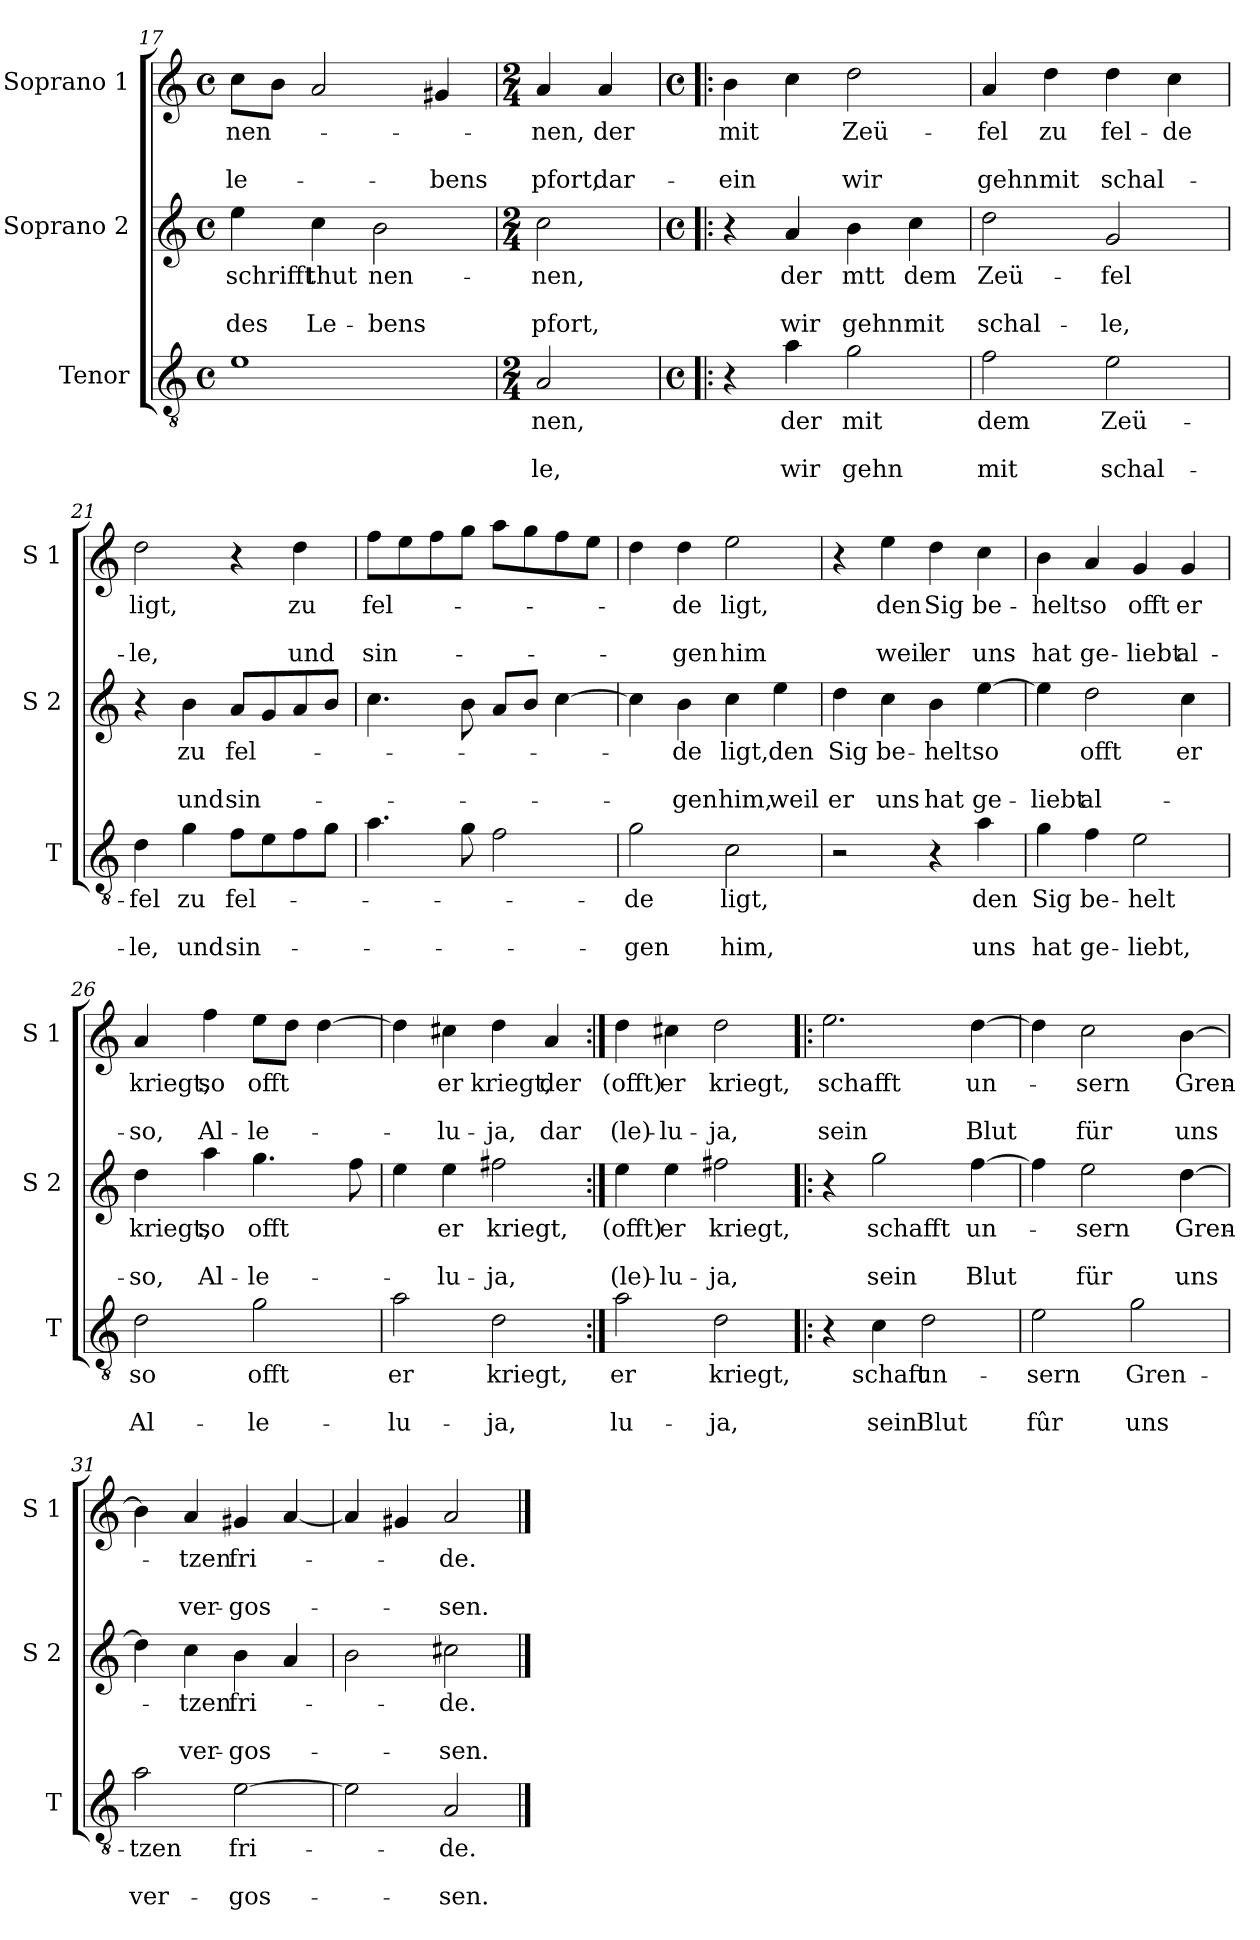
**kern	**text	**text	**text	**kern	**text	**text	**text	**kern	**text	**text	**text
*part3	*part3	*part3	*part3	*part2	*part2	*part2	*part2	*part1	*part1	*part1	*part1
*staff3	*staff3	*staff3	*staff3	*staff2	*staff2	*staff2	*staff2	*staff1	*staff1	*staff1	*staff1
*I"Tenor	*	*	*	*I"Soprano 2	*	*	*	*I"Soprano 1	*	*	*
*I'T	*	*	*	*I'S 2	*	*	*	*I'S 1	*	*	*
*clefGv2	*	*	*	*clefG2	*	*	*	*clefG2	*	*	*
*k[]	*	*	*	*k[]	*	*	*	*k[]	*	*	*
*C:	*	*	*	*C:	*	*	*	*C:	*	*	*
*M4/4	*	*	*	*M4/4	*	*	*	*M4/4	*	*	*
*met(c)	*	*	*	*met(c)	*	*	*	*met(c)	*	*	*
=17	=17	=17	=17	=17	=17	=17	=17	=17	=17	=17	=17
!	!	!	!	!	!LO:LY:b	!	!LO:LY:b	!	!LO:LY:b	!	!LO:LY:b
1e	.	.	.	4ee\	schrifft	.	des	8cc\L	nen-	.	le-
.	.	.	.	.	.	.	.	8b\J	.	.	.
!	!	!	!	!	!LO:LY:b	!	!LO:LY:b	!	!	!	!
.	.	.	.	4cc\	thut	.	Le-	2a/	.	.	.
!	!	!	!	!	!LO:LY:b	!	!LO:LY:b	!	!	!	!
.	.	.	.	2b\	nen-	.	-bens	.	.	.	.
!	!	!	!	!	!	!	!	!	!	!	!LO:LY:b
.	.	.	.	.	.	.	.	4g#X/	.	.	-bens
=18	=18	=18	=18	=18	=18	=18	=18	=18	=18	=18	=18
*M2/4	*	*	*	*M2/4	*	*	*	*M2/4	*	*	*
!	!LO:LY:b	!	!LO:LY:b	!	!LO:LY:b	!	!LO:LY:b	!	!LO:LY:b	!	!LO:LY:b
2A/	-nen,	.	-le,	2cc\	-nen,	.	pfort,	4a/	-nen,	.	pfort,
!	!	!	!	!	!	!	!	!	!LO:LY:b	!	!LO:LY:b
.	.	.	.	.	.	.	.	4a/	der	.	dar-
=19!|:	=19!|:	=19!|:	=19!|:	=19!|:	=19!|:	=19!|:	=19!|:	=19!|:	=19!|:	=19!|:	=19!|:
*M4/4	*	*	*	*M4/4	*	*	*	*M4/4	*	*	*
*met(c)	*	*	*	*met(c)	*	*	*	*met(c)	*	*	*
!	!	!	!	!	!	!	!	!	!LO:LY:b	!	!LO:LY:b
4r	.	.	.	4r	.	.	.	4b\	mit	.	-ein
!	!LO:LY:b	!	!LO:LY:b	!	!LO:LY:b	!	!LO:LY:b	!	!	!	!
4a\	der	.	wir	4a/	der	.	wir	4cc\	.	.	.
!	!LO:LY:b	!	!LO:LY:b	!	!LO:LY:b	!	!LO:LY:b	!	!LO:LY:b	!	!LO:LY:b
2g\	mit	.	gehn	4b\	mtt	.	gehn	2dd\	Zeü-	.	wir
!	!	!	!	!	!LO:LY:b	!	!LO:LY:b	!	!	!	!
.	.	.	.	4cc\	dem	.	mit	.	.	.	.
!!LO:LB:g=z
=20	=20	=20	=20	=20	=20	=20	=20	=20	=20	=20	=20
!	!LO:LY:b	!	!LO:LY:b	!	!LO:LY:b	!	!LO:LY:b	!	!LO:LY:b	!	!LO:LY:b
2f\	dem	.	mit	2dd\	Zeü-	.	schal-	4a/	-fel	.	gehn
!	!	!	!	!	!	!	!	!	!LO:LY:b	!	!LO:LY:b
.	.	.	.	.	.	.	.	4dd\	zu	.	mit
!	!LO:LY:b	!	!LO:LY:b	!	!LO:LY:b	!	!LO:LY:b	!	!LO:LY:b	!	!LO:LY:b
2e\	Zeü-	.	schal-	2g/	-fel	.	-le,	4dd\	fel-	.	schal-
!	!	!	!	!	!	!	!	!	!LO:LY:b	!	!
.	.	.	.	.	.	.	.	4cc\	-de	.	.
=21	=21	=21	=21	=21	=21	=21	=21	=21	=21	=21	=21
!	!LO:LY:b	!	!LO:LY:b	!	!	!	!	!	!LO:LY:b	!	!LO:LY:b
4d\	-fel	.	-le,	4r	.	.	.	2dd\	ligt,	.	-le,
!	!LO:LY:b	!	!LO:LY:b	!	!LO:LY:b	!	!LO:LY:b	!	!	!	!
4g\	zu	.	und	4b\	zu	.	und	.	.	.	.
!	!LO:LY:b	!	!LO:LY:b	!	!LO:LY:b	!	!LO:LY:b	!	!	!	!
8f\L	fel-	.	sin-	8a/L	fel-	.	sin-	4r	.	.	.
8e\	.	.	.	8g/	.	.	.	.	.	.	.
!	!	!	!	!	!	!	!	!	!LO:LY:b	!	!LO:LY:b
8f\	.	.	.	8a/	.	.	.	4dd\	zu	.	und
8g\J	.	.	.	8b/J	.	.	.	.	.	.	.
=22	=22	=22	=22	=22	=22	=22	=22	=22	=22	=22	=22
!	!	!	!	!	!	!	!	!	!LO:LY:b	!	!LO:LY:b
4.a\	.	.	.	4.cc\	.	.	.	8ff\L	fel-	.	sin-
.	.	.	.	.	.	.	.	8ee\	.	.	.
.	.	.	.	.	.	.	.	8ff\	.	.	.
8g\	.	.	.	8b\	.	.	.	8gg\J	.	.	.
2f\	.	.	.	8a/L	.	.	.	8aa\L	.	.	.
.	.	.	.	8b/J	.	.	.	8gg\	.	.	.
.	.	.	.	[4cc\	.	.	.	8ff\	.	.	.
.	.	.	.	.	.	.	.	8ee\J	.	.	.
=23	=23	=23	=23	=23	=23	=23	=23	=23	=23	=23	=23
!	!LO:LY:b	!	!LO:LY:b	!	!	!	!	!	!	!	!
2g\	-de	.	-gen	4cc\]	.	.	.	4dd\	.	.	.
!	!	!	!	!	!LO:LY:b	!	!LO:LY:b	!	!LO:LY:b	!	!LO:LY:b
.	.	.	.	4b\	-de	.	-gen	4dd\	-de	.	-gen
!	!LO:LY:b	!	!LO:LY:b	!	!LO:LY:b	!	!LO:LY:b	!	!LO:LY:b	!	!LO:LY:b
2c\	ligt,	.	him,	4cc\	ligt,	.	him,	2ee\	ligt,	.	him
!	!	!	!	!	!LO:LY:b	!	!LO:LY:b	!	!	!	!
.	.	.	.	4ee\	den	.	weil	.	.	.	.
!!LO:PB:g=z
=24	=24	=24	=24	=24	=24	=24	=24	=24	=24	=24	=24
!	!	!	!	!	!LO:LY:b	!	!LO:LY:b	!	!	!	!
2r	.	.	.	4dd\	Sig	.	er	4r	.	.	.
!	!	!	!	!	!LO:LY:b	!	!LO:LY:b	!	!LO:LY:b	!	!LO:LY:b
.	.	.	.	4cc\	be-	.	uns	4ee\	den	.	weil
!	!	!	!	!	!LO:LY:b	!	!LO:LY:b	!	!LO:LY:b	!	!LO:LY:b
4r	.	.	.	4b\	-helt	.	hat	4dd\	Sig	.	er
!	!LO:LY:b	!	!LO:LY:b	!	!LO:LY:b	!	!LO:LY:b	!	!LO:LY:b	!	!LO:LY:b
4a\	den	.	uns	[4ee\	so	.	ge-	4cc\	be-	.	uns
=25	=25	=25	=25	=25	=25	=25	=25	=25	=25	=25	=25
!	!LO:LY:b	!	!LO:LY:b	!	!	!	!LO:LY:b	!	!LO:LY:b	!	!LO:LY:b
4g\	Sig	.	hat	4ee\]	.	.	-liebt	4b\	-helt	.	hat
!	!LO:LY:b	!	!LO:LY:b	!	!LO:LY:b	!	!LO:LY:b	!	!LO:LY:b	!	!LO:LY:b
4f\	be-	.	ge-	2dd\	offt	.	al-	4a/	so	.	ge-
!	!LO:LY:b	!	!LO:LY:b	!	!	!	!	!	!LO:LY:b	!	!LO:LY:b
2e\	-helt	.	-liebt,	.	.	.	.	4g/	offt	.	-liebt
!	!	!	!	!	!LO:LY:b	!	!	!	!LO:LY:b	!	!LO:LY:b
.	.	.	.	4cc\	er	.	.	4g/	er	.	al-
=26	=26	=26	=26	=26	=26	=26	=26	=26	=26	=26	=26
!	!LO:LY:b	!	!LO:LY:b	!	!LO:LY:b	!	!LO:LY:b	!	!LO:LY:b	!	!LO:LY:b
2d\	so	.	Al-	4dd\	kriegt,	.	-so,	4a/	kriegt,	.	-so,
!	!	!	!	!	!LO:LY:b	!	!LO:LY:b	!	!LO:LY:b	!	!LO:LY:b
.	.	.	.	4aa\	so	.	Al-	4ff\	so	.	Al-
!	!LO:LY:b	!	!LO:LY:b	!	!LO:LY:b	!	!LO:LY:b	!	!LO:LY:b	!	!LO:LY:b
2g\	offt	.	-le-	4.gg\	offt	.	-le-	8ee\L	offt	.	-le-
.	.	.	.	.	.	.	.	8dd\J	.	.	.
.	.	.	.	.	.	.	.	[4dd\	.	.	.
.	.	.	.	8ff\	.	.	.	.	.	.	.
=27	=27	=27	=27	=27	=27	=27	=27	=27	=27	=27	=27
!	!LO:LY:b	!	!LO:LY:b	!	!	!	!	!	!	!	!
2a\	er	.	-lu-	4ee\	.	.	.	4dd\]	.	.	.
!	!	!	!	!	!LO:LY:b	!	!LO:LY:b	!	!LO:LY:b	!	!LO:LY:b
.	.	.	.	4ee\	er	.	-lu-	4cc#X\	er	.	-lu-
!	!LO:LY:b	!	!LO:LY:b	!	!LO:LY:b	!	!LO:LY:b	!	!LO:LY:b	!	!LO:LY:b
2d\	kriegt,	.	-ja,	2ff#X\	kriegt,	.	-ja,	4dd\	kriegt,	.	-ja,
!	!	!	!	!	!	!	!	!	!LO:LY:b	!	!LO:LY:b
.	.	.	.	.	.	.	.	4a/	der	.	dar
=28:|!	=28:|!	=28:|!	=28:|!	=28:|!	=28:|!	=28:|!	=28:|!	=28:|!	=28:|!	=28:|!	=28:|!
!	!LO:LY:b	!	!LO:LY:b	!	!LO:LY:b	!	!LO:LY:b	!	!LO:LY:b	!	!LO:LY:b
2a\	er	.	lu-	4ee\	(offt)	.	(le)-	4dd\	(offt)	.	(le)-
!	!	!	!	!	!LO:LY:b	!	!LO:LY:b	!	!LO:LY:b	!	!LO:LY:b
.	.	.	.	4ee\	er	.	-lu-	4cc#X\	er	.	-lu-
!	!LO:LY:b	!	!LO:LY:b	!	!LO:LY:b	!	!LO:LY:b	!	!LO:LY:b	!	!LO:LY:b
2d\	kriegt,	.	-ja,	2ff#X\	kriegt,	.	-ja,	2dd\	kriegt,	.	-ja,
!!LO:LB:g=z
=29!|:	=29!|:	=29!|:	=29!|:	=29!|:	=29!|:	=29!|:	=29!|:	=29!|:	=29!|:	=29!|:	=29!|:
!	!	!	!	!	!	!	!	!	!LO:LY:b	!	!LO:LY:b
4r	.	.	.	4r	.	.	.	2.ee\	schafft	.	sein
!	!LO:LY:b	!	!LO:LY:b	!	!LO:LY:b	!	!LO:LY:b	!	!	!	!
4c\	schaft	.	sein	2gg\	schafft	.	sein	.	.	.	.
!	!LO:LY:b	!	!LO:LY:b	!	!	!	!	!	!	!	!
2d\	un-	.	Blut	.	.	.	.	.	.	.	.
!	!	!	!	!	!LO:LY:b	!	!LO:LY:b	!	!LO:LY:b	!	!LO:LY:b
.	.	.	.	[4ff\	un-	.	Blut	[4dd\	un-	.	Blut
=30	=30	=30	=30	=30	=30	=30	=30	=30	=30	=30	=30
!	!LO:LY:b	!	!LO:LY:b	!	!	!	!	!	!	!	!
2e\	-sern	.	fûr	4ff\]	.	.	.	4dd\]	.	.	.
!	!	!	!	!	!LO:LY:b	!	!LO:LY:b	!	!LO:LY:b	!	!LO:LY:b
.	.	.	.	2ee\	-sern	.	für	2cc\	-sern	.	für
!	!LO:LY:b	!	!LO:LY:b	!	!	!	!	!	!	!	!
2g\	Gren-	.	uns	.	.	.	.	.	.	.	.
!	!	!	!	!	!LO:LY:b	!	!LO:LY:b	!	!LO:LY:b	!	!LO:LY:b
.	.	.	.	[4dd\	Gren-	.	uns	[4b\	Gren-	.	uns
=31	=31	=31	=31	=31	=31	=31	=31	=31	=31	=31	=31
!	!LO:LY:b	!	!LO:LY:b	!	!	!	!	!	!	!	!
2a\	-tzen	.	ver-	4dd\]	.	.	.	4b\]	.	.	.
!	!	!	!	!	!LO:LY:b	!	!LO:LY:b	!	!LO:LY:b	!	!LO:LY:b
.	.	.	.	4cc\	-tzen	.	ver-	4a/	-tzen	.	ver-
!	!LO:LY:b	!	!LO:LY:b	!	!LO:LY:b	!	!LO:LY:b	!	!LO:LY:b	!	!LO:LY:b
[2e\	fri-	.	-gos-	4b\	fri-	.	-gos-	4g#X/	fri-	.	-gos-
.	.	.	.	4a/	.	.	.	[4a/	.	.	.
=32	=32	=32	=32	=32	=32	=32	=32	=32	=32	=32	=32
2e\]	.	.	.	2b\	.	.	.	4a/]	.	.	.
.	.	.	.	.	.	.	.	4g#X/	.	.	.
!	!LO:LY:b	!	!LO:LY:b	!	!LO:LY:b	!	!LO:LY:b	!	!LO:LY:b	!	!LO:LY:b
2A/	-de.	.	-sen.	2cc#X\	-de.	.	-sen.	2a/	-de.	.	-sen.
==	==	==	==	==	==	==	==	==	==	==	==
*-	*-	*-	*-	*-	*-	*-	*-	*-	*-	*-	*-
